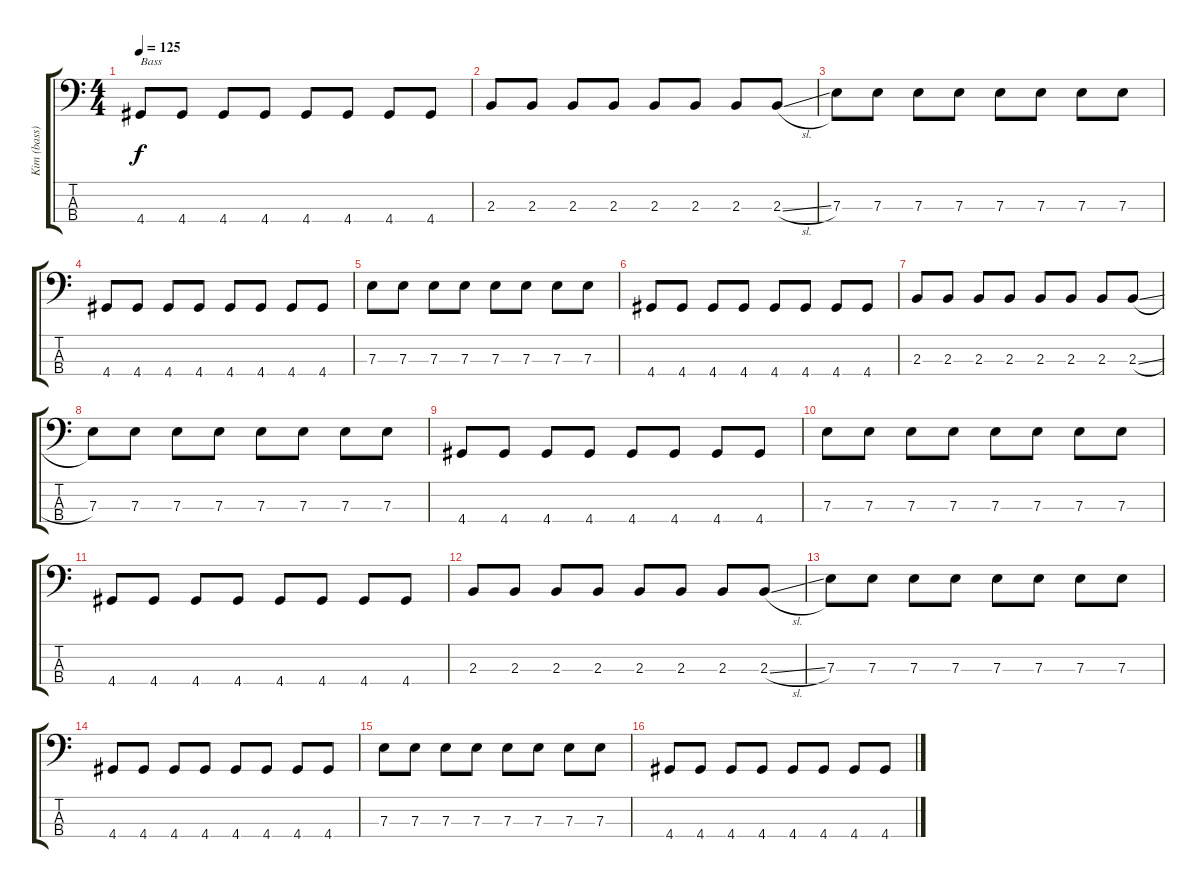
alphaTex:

\track ("Kim (bass)" "Kim (bass)") {instrument electricbassfinger}
\staff {score tabs}
\tuning (G2 D2 A1 E1) {hide}
\ts (4 4)
\tempo 125
\clef f4
\ks c
4.4.8{txt "Bass" dy f instrument electricbassfinger} 4.4.8 4.4.8 4.4.8 4.4.8 4.4.8 4.4.8 4.4.8 |
2.3.8 2.3.8 2.3.8 2.3.8 2.3.8 2.3.8 2.3.8 2.3{sl}.8 |
7.3.8 7.3.8 7.3.8 7.3.8 7.3.8 7.3.8 7.3.8 7.3.8 |
4.4.8 4.4.8 4.4.8 4.4.8 4.4.8 4.4.8 4.4.8 4.4.8 |
7.3.8 7.3.8 7.3.8 7.3.8 7.3.8 7.3.8 7.3.8 7.3.8 |
4.4.8 4.4.8 4.4.8 4.4.8 4.4.8 4.4.8 4.4.8 4.4.8 |
2.3.8 2.3.8 2.3.8 2.3.8 2.3.8 2.3.8 2.3.8 2.3{sl}.8 |
7.3.8 7.3.8 7.3.8 7.3.8 7.3.8 7.3.8 7.3.8 7.3.8 |
4.4.8 4.4.8 4.4.8 4.4.8 4.4.8 4.4.8 4.4.8 4.4.8 |
7.3.8 7.3.8 7.3.8 7.3.8 7.3.8 7.3.8 7.3.8 7.3.8 |
4.4.8 4.4.8 4.4.8 4.4.8 4.4.8 4.4.8 4.4.8 4.4.8 |
2.3.8 2.3.8 2.3.8 2.3.8 2.3.8 2.3.8 2.3.8 2.3{sl}.8 |
7.3.8 7.3.8 7.3.8 7.3.8 7.3.8 7.3.8 7.3.8 7.3.8 |
4.4.8 4.4.8 4.4.8 4.4.8 4.4.8 4.4.8 4.4.8 4.4.8 |
7.3.8 7.3.8 7.3.8 7.3.8 7.3.8 7.3.8 7.3.8 7.3.8 |
4.4.8 4.4.8 4.4.8 4.4.8 4.4.8 4.4.8 4.4.8 4.4.8
